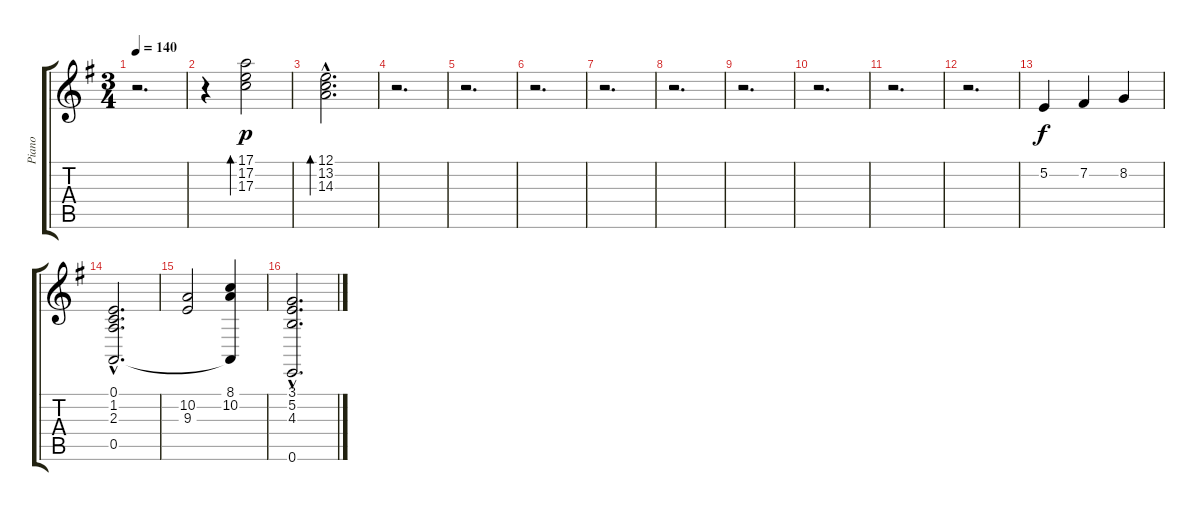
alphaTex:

\track ("Piano" "Piano") {instrument acousticgrandpiano}
\staff {score tabs}
\tuning (E4 B3 G3 D3 A2 E2) {hide}
\ts (3 4)
\tempo 140
\clef g2
\ks g
r.2{d dy f} |
r.4 (17.1 17.2 17.3).2{bd 240 dy p} |
(12.1{hac} 13.2{hac} 14.3{hac}).2{d bd 240} |
r.2{d} |
r.2{d} |
r.2{d} |
r.2{d} |
r.2{d} |
r.2{d} |
r.2{d} |
r.2{d} |
r.2{d} |
5.2.4{dy f} 7.2.4 8.2.4 |
(0.1{hac} 1.2{hac} 2.3{hac} 0.5{hac}).2{d} |
(10.2 9.3).2 (8.1 10.2 0.5{t}).4 |
(3.1{hac} 5.2{hac} 4.3{hac} 0.6{hac}).2{d}
